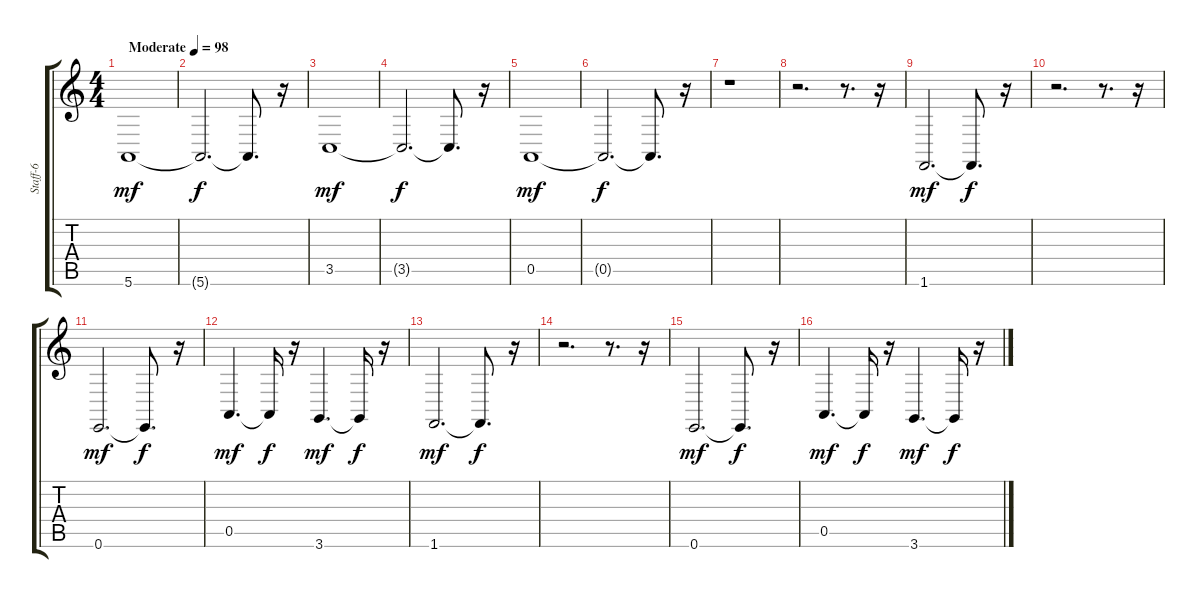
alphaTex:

\track ("Staff-6" "Staff-6") {instrument synthstrings2}
\staff {score tabs}
\tuning (E4 B3 G3 D3 A2 E2) {hide}
\ts (4 4)
\tempo (98 "Moderate")
\clef g2
\ks c
5.6.1{dy mf instrument synthstrings2} |
5.6{t}.2{d dy f} 5.6{t}.8{d} r.16 |
3.5.1{dy mf volume 5} |
3.5{t}.2{d dy f} 3.5{t}.8{d} r.16 |
0.5.1{dy mf volume 5} |
0.5{t}.2{d dy f} 0.5{t}.8{d} r.16 |
r.1{volume 5} |
r.2{d} r.8{d} r.16 |
1.6.2{d dy mf volume 5} 1.6{t}.8{d dy f} r.16 |
r.2{d volume 5} r.8{d} r.16 |
0.6.2{d dy mf volume 5} 0.6{t}.8{d dy f} r.16 |
0.5.4{d dy mf volume 5} 0.5{t}.16{dy f} r.16 3.6.4{d dy mf volume 5} 3.6{t}.16{dy f} r.16 |
1.6.2{d dy mf volume 5} 1.6{t}.8{d dy f} r.16 |
r.2{d volume 5} r.8{d} r.16 |
0.6.2{d dy mf volume 5} 0.6{t}.8{d dy f} r.16 |
0.5.4{d dy mf volume 5} 0.5{t}.16{dy f} r.16 3.6.4{d dy mf volume 5} 3.6{t}.16{dy f} r.16
